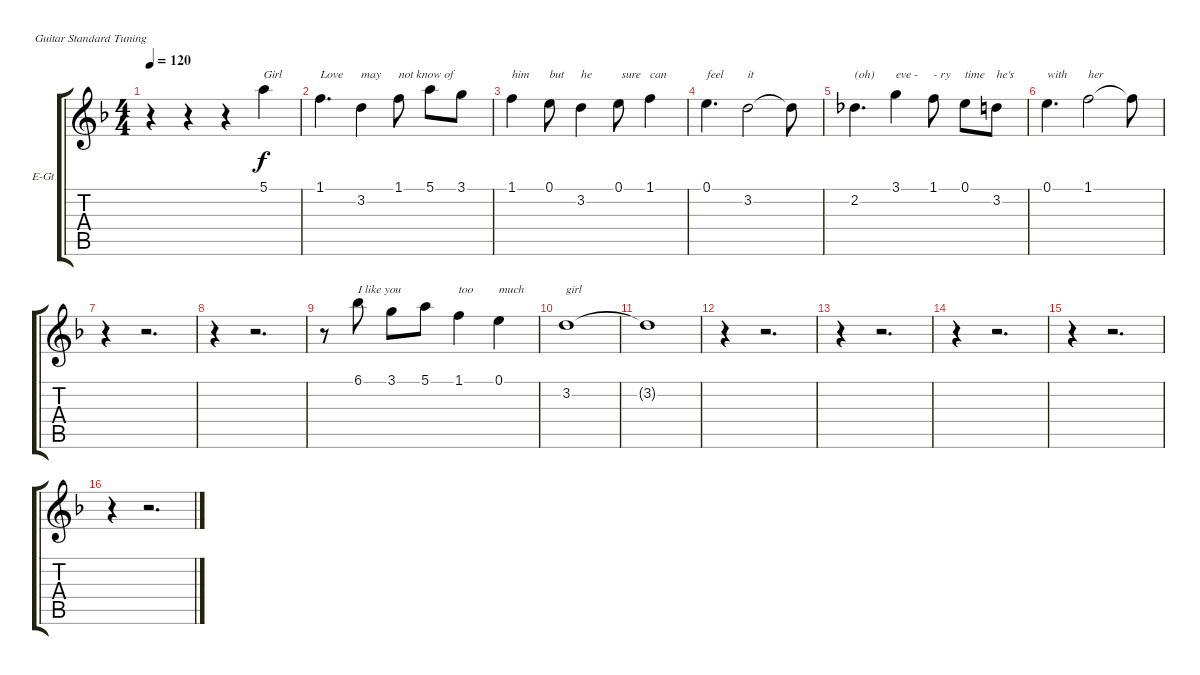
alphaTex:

\bracketExtendMode groupsimilarinstruments
\firstSystemTrackNameOrientation horizontal
\otherSystemsTrackNameOrientation horizontal
\track ("Loser 2" "E-Gt") {instrument electricguitarclean}
\staff {score tabs}
\tuning (E4 B3 G3 D3 A2 E2)
\ts (4 4)
\tempo 120
\clef g2
\ks f
r.4{dy f} r.4 r.4 5.1.4{txt "Girl"} |
1.1.4{d txt "Love"} 3.2.4{txt "may"} 1.1.8{txt "not know of"} 5.1.8 3.1.8 |
1.1.4{txt "him"} 0.1.8{txt "but"} 3.2.4{txt "he          sure"} 0.1.8 1.1.4{txt "can"} |
0.1.4{d txt "feel"} 3.2.2{txt "it"} 3.2{t}.8 |
2.2.4{d txt "(oh)"} 3.1.4{txt "eve -"} 1.1.8{txt "- ry"} 0.1.8{txt "time"} 3.2.8{txt "he's"} |
0.1.4{d txt "with"} 1.1.2{txt "her"} 1.1{t}.8 |
r.4 r.2{d} |
r.4 r.2{d} |
r.8 6.1.8{txt "I like you"} 3.1.8 5.1.8 1.1.4{txt "too"} 0.1.4{txt "much"} |
3.2.1{txt "girl"} |
3.2{t}.1 |
r.4 r.2{d} |
r.4 r.2{d} |
r.4 r.2{d} |
r.4 r.2{d} |
r.4 r.2{d}
